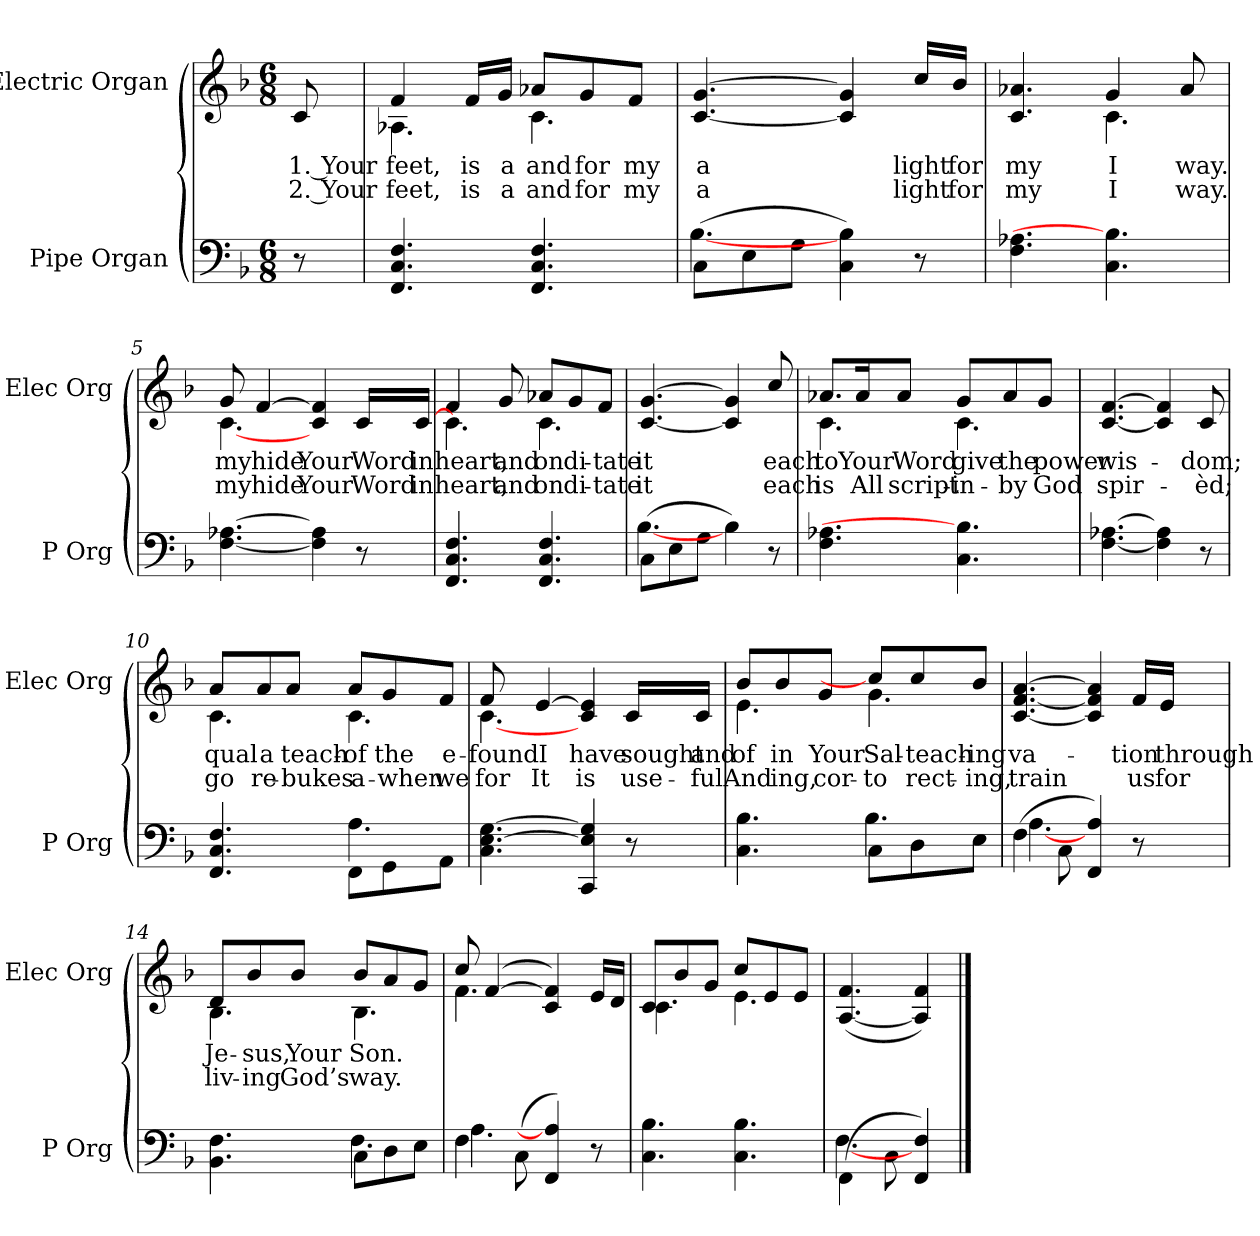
**kern	**kern	**text	**text
*part2	*part1	*part1	*part1
*staff2	*staff1	*staff1	*staff1
*I"Pipe Organ	*I"Electric Organ	*	*
*I'P Org	*I'Elec Org	*	*
*clefF4	*clefG2	*	*
*k[b-]	*k[b-]	*	*
*F:	*F:	*	*
*M6/8	*M6/8	*	*
=1	=1	=1	=1
8r	8c	1. Your	2. Your
=2	=2	=2	=2
*	*^	*	*
4.FF 4.C 4.F	4f/	4.A-X	feet,	feet,
.	16f/LL	.	is	is
.	16g/JJ	.	a	a
4.FF 4.C 4.F	8a-X/L	4.c	and	and
.	8g/	.	for	for
.	8f/J	.	my	my
*	*v	*v	*	*
=3	=3	=3	=3
*^	*	*	*
(8C\L	[4.B-	[4.c/ [4.g/	a	a
8E\	.	.	.	.
8G\J	.	.	.	.
4C 4B-)	4.ryy	4c/] 4g/]	.	.
8r	.	16cc/LL	light	light
.	.	16b-/JJ	for	for
*v	*v	*	*	*
=4	=4	=4	=4
*	*^	*	*
4.F 4.A-X	4.c/ 4.a-X/	4.ryy	my	my
4.C 4.B-]	4g/	4.c	I	I
.	8a-/	.	-way.	-way.
=5	=5	=5	=5	=5
[4.F [4.A-X	8g/	[4.c	my	my
.	[4f/	.	hide	hide
4F] 4A-]	4c/ 4f/]	4.ryy	Your	Your
8r	16c/LL	.	Word	Word
.	16c/JJ	.	in	in
=6	=6	=6	=6	=6
4.FF 4.C 4.F	4f/	4.c]	heart,	heart,
.	8g/	.	and	and
4.FF 4.C 4.F	8a-X/L	4.c	on	on
.	8g/	.	-di-	-di-
.	8f/J	.	-tate	-tate
*	*v	*v	*	*
=7	=7	=7	=7
*^	*	*	*
(8C\L	[4.B-	[4.c/ [4.g/	it	it
8E\	.	.	.	.
8G\J	.	.	.	.
4B-)	4.ryy	4c/] 4g/]	.	.
8r	.	8cc/	each	each
*v	*v	*	*	*
=8	=8	=8	=8
*	*^	*	*
4.F 4.A-X	8.a-X/L	4.c	to	is
.	16a-/K	.	Your	All
.	8a-/J	.	Word	script-
4.C 4.B-]	8g/L	4.c	give	in-
.	8a-/	.	the	by
.	8g/J	.	power	God
*	*v	*v	*	*
=9	=9	=9	=9
[4.F [4.A-X	[4.c/ [4.f/	wis-	-spir-
4F] 4A-]	4c/] 4f/]	.	.
8r	8c/	-dom;	-èd;
=10	=10	=10	=10
*^	*^	*	*
4.FF 4.C 4.F	4.ryy	8a/L	4.c	-qual	go
.	.	8a/	.	a	re-
.	.	8a/J	.	teach-	-bukes
8FF\L	4.A	8a/L	4.c	of	a-
8GG\	.	8g/	.	the	when
8AA\J	.	8f/J	.	e-	we
*v	*v	*	*	*	*
=11	=11	=11	=11	=11
4.C [4.E [4.G	8f/	[4.c	found	for
.	[4e/	.	I	It
4CC 4E] 4G]	4c/ 4e/]	4.ryy	have	is
8r	16c/LL	.	sought	use-
.	16c/JJ	.	and	-ful
=12	=12	=12	=12	=12
*^	*	*	*	*
4.C 4.B-	4.ryy	8b-/L	4.e	of	And
.	.	8b-/	.	in	-ing,
.	.	8g/J	.	Your	cor-
8C\L	4.B-	8cc/L]	4.g	Sal-	to
8D\	.	8cc/	.	teach-	-rect-
8E\J	.	8b-/J	.	-ing	-ing,
*	*	*v	*v	*	*
=13	=13	=13	=13	=13
(4F\	[4.A	[4.c/ [4.f/ [4.a/	-va-	train
8C\	.	.	.	.
4FF 4A)	4.ryy	4c/] 4f/] 4a/]	.	.
8r	.	16f/LL	-tion	us
.	.	16e/JJ	through	for
=14	=14	=14	=14	=14
*	*	*^	*	*
4.BB- 4.F	4.ryy	8d/L	4.B-	Je-	liv-
.	.	8b-/	.	-sus,	-ing
.	.	8b-/J	.	Your	God’s
8C\L	4.F	8b-/L	4.B-	Son.	way.
8D\	.	8a/	.	.	.
8E\J	.	8g/J	.	.	.
=15	=15	=15	=15	=15	=15
4F\	4.A	8cc/	4.f	.	.
.	.	([4f	.	.	.
(8C\	.	.	.	.	.
4FF 4A])	4.ryy	4c 4f])	4.ryy	.	.
8r	.	16e/LL	.	.	.
.	.	16d/JJ	.	.	.
*v	*v	*	*	*	*
=16	=16	=16	=16	=16
4.C 4.B-	8c/L	4.c	.	.
.	8b-/	.	.	.
.	8g/J	.	.	.
4.C 4.B-	8cc/L	4.e	.	.
.	8e/	.	.	.
.	8e/J	.	.	.
*	*v	*v	*	*
=17	=17	=17	=17
*^	*	*	*
(4FF\	[4.F	([4.A/ 4.f/	.	.
8C\	.	.	.	.
4FF 4F)	4ryy	4A/] 4f/)	.	.
*v	*v	*	*	*
==	==	==	==
*-	*-	*-	*-
